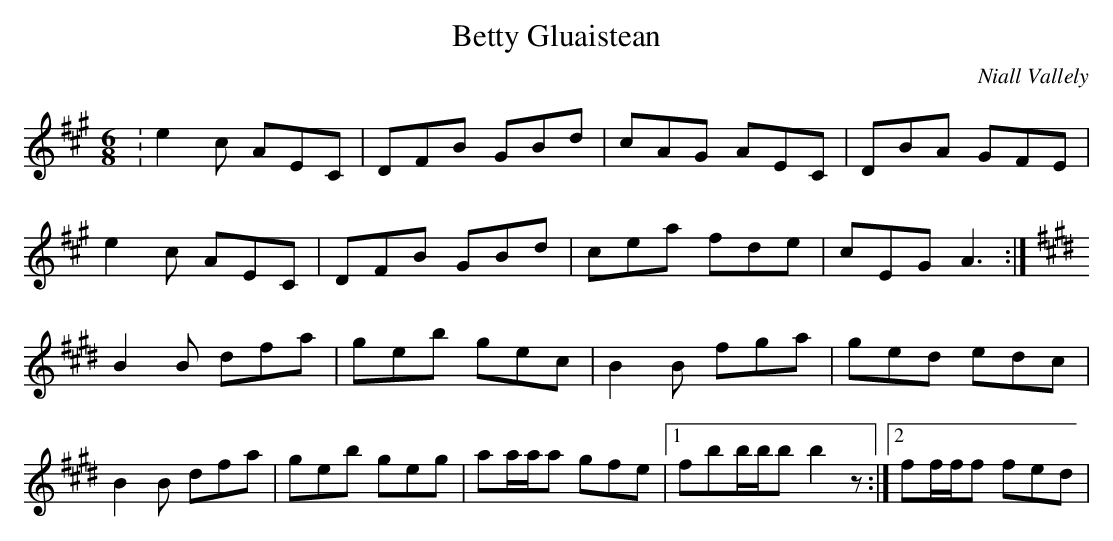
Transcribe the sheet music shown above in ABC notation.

X:1
T:Betty Gluaistean
M:6/8
L:1/8
C:Niall Vallely
K:A
:e2c AEC|DFB GBd|cAG AEC|DBA GFE|
e2c AEC|DFB GBd|cea fde|cEG A3:|
K:E
B2B dfa|geb gec|B2B fga|ged edc|
B2B dfa|geb geg|aa/a/a gfe|1 fbb/b/b b2z:|2 ff/f/f fed|
]
